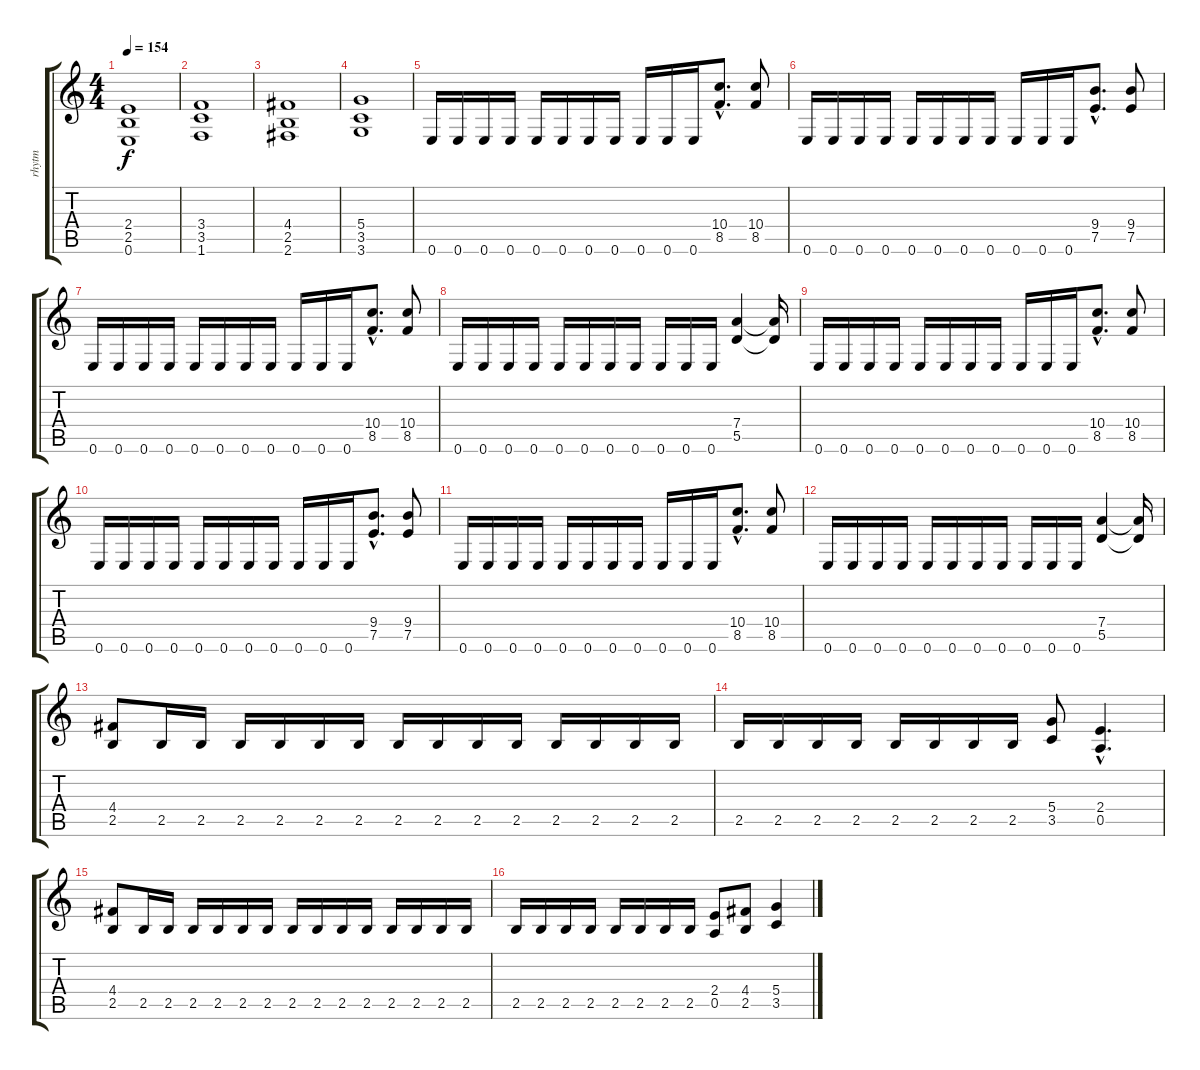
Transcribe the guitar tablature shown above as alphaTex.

\track ("rhytm" "rhytm") {instrument distortionguitar}
\staff {score tabs}
\tuning (E4 B3 G3 D3 A2 E2) {hide}
\ts (4 4)
\tempo 154
\clef g2
\ks c
(2.4 2.5 0.6).1{dy f instrument distortionguitar} |
(3.4 3.5 1.6).1 |
(4.4 2.5 2.6).1 |
(5.4 3.5 3.6).1 |
0.6.16 0.6.16 0.6.16 0.6.16 0.6.16 0.6.16 0.6.16 0.6.16 0.6.16 0.6.16 0.6.16 (10.4{hac} 8.5{hac}).8{d} (10.4 8.5).8 |
0.6.16 0.6.16 0.6.16 0.6.16 0.6.16 0.6.16 0.6.16 0.6.16 0.6.16 0.6.16 0.6.16 (9.4{hac} 7.5{hac}).8{d} (9.4 7.5).8 |
0.6.16 0.6.16 0.6.16 0.6.16 0.6.16 0.6.16 0.6.16 0.6.16 0.6.16 0.6.16 0.6.16 (10.4{hac} 8.5{hac}).8{d} (10.4 8.5).8 |
0.6.16 0.6.16 0.6.16 0.6.16 0.6.16 0.6.16 0.6.16 0.6.16 0.6.16 0.6.16 0.6.16 (7.4 5.5).4 (7.4{t} 5.5{t}).16 |
0.6.16 0.6.16 0.6.16 0.6.16 0.6.16 0.6.16 0.6.16 0.6.16 0.6.16 0.6.16 0.6.16 (10.4{hac} 8.5{hac}).8{d} (10.4 8.5).8 |
0.6.16 0.6.16 0.6.16 0.6.16 0.6.16 0.6.16 0.6.16 0.6.16 0.6.16 0.6.16 0.6.16 (9.4{hac} 7.5{hac}).8{d} (9.4 7.5).8 |
0.6.16 0.6.16 0.6.16 0.6.16 0.6.16 0.6.16 0.6.16 0.6.16 0.6.16 0.6.16 0.6.16 (10.4{hac} 8.5{hac}).8{d} (10.4 8.5).8 |
0.6.16 0.6.16 0.6.16 0.6.16 0.6.16 0.6.16 0.6.16 0.6.16 0.6.16 0.6.16 0.6.16 (7.4 5.5).4 (7.4{t} 5.5{t}).16 |
(4.4 2.5).8 2.5.16 2.5.16 2.5.16 2.5.16 2.5.16 2.5.16 2.5.16 2.5.16 2.5.16 2.5.16 2.5.16 2.5.16 2.5.16 2.5.16 |
2.5.16 2.5.16 2.5.16 2.5.16 2.5.16 2.5.16 2.5.16 2.5.16 (5.4 3.5).8 (2.4{hac} 0.5{hac}).4{d} |
(4.4 2.5).8 2.5.16 2.5.16 2.5.16 2.5.16 2.5.16 2.5.16 2.5.16 2.5.16 2.5.16 2.5.16 2.5.16 2.5.16 2.5.16 2.5.16 |
2.5.16 2.5.16 2.5.16 2.5.16 2.5.16 2.5.16 2.5.16 2.5.16 (2.4 0.5).8 (4.4 2.5).8 (5.4 3.5).4
